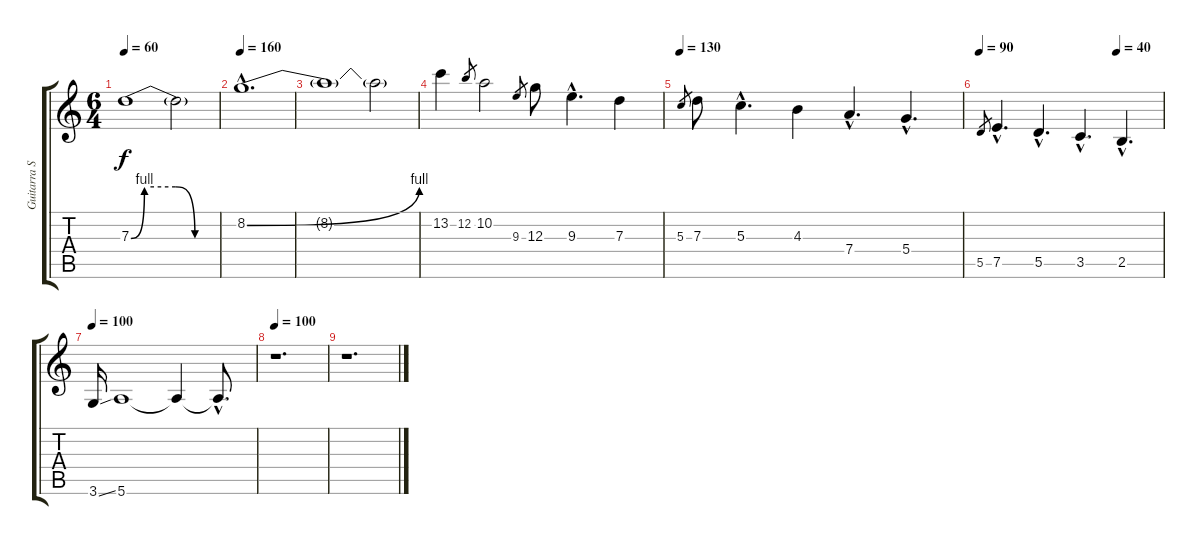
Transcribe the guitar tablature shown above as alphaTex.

\track ("Guitarra Solo" "Guitarra S") {instrument overdrivenguitar}
\staff {score tabs}
\tuning (E4 B3 G3 D3 A2 E2) {hide}
\ts (6 4)
\tempo 60
\clef g2
\ks c
7.3{be (custom 0 0 9 4 30 4 43 0 49 0 60 0)}.1{dy f volume 11 instrument overdrivenguitar} 7.3{t}.2{volume 6} |
\tempo 160
8.2{be (bend 0 0 60 4) hac}.1{d volume 16 instrument overdrivenguitar} |
8.2{t}.1 8.2{t}.2 |
13.2.4 12.2.8{gr} 10.2.2 9.3.8{gr} 12.3.8 9.3{hac}.4{d} 7.3.4 |
\tempo 130
5.3.8{gr} 7.3.8 5.3{hac}.4{d} 4.3.4 7.4{hac}.4{d} 5.4{hac}.4{d} |
\tempo 90
\tempo (40 0.75)
5.5.8{gr} 7.5{hac}.4{d} 5.5{hac}.4{d} 3.5{hac}.4{d} 2.5{hac}.4{d} |
\tempo 100
3.6{ss}.16{volume 9} 5.6.1 5.6{t}.4 5.6{hac t}.8{d} |
\tempo 100
r.1{d} |
r.1{d}
